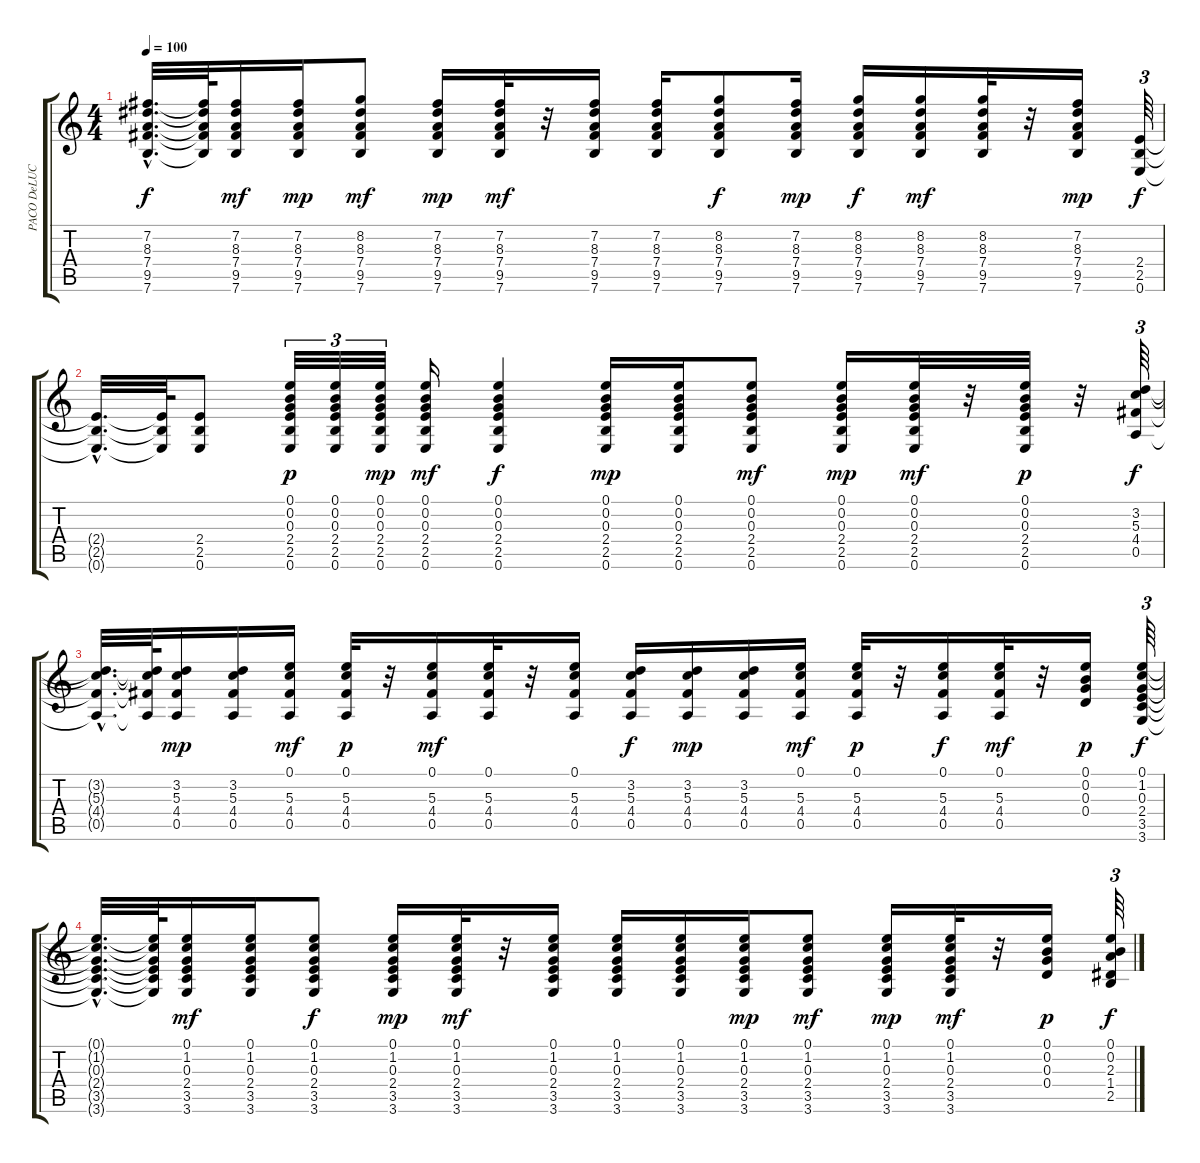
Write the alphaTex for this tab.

\track ("PACO DeLUCIA" "PACO DeLUC") {instrument acousticguitarnylon}
\staff {score tabs}
\tuning (E4 B3 G3 D3 A2 E2) {hide}
\ts (4 4)
\tempo 100
\clef g2
\ks c
(7.2{hac t} 8.3{hac t} 7.4{hac t} 9.5{hac t} 7.6{hac t}).32{d dy f} (7.2{t} 8.3{t} 7.4{t} 9.5{t} 7.6{t}).64 (7.2 8.3 7.4 9.5 7.6).16{dy mf} (7.2 8.3 7.4 9.5 7.6).16{dy mp} (8.2 8.3 7.4 9.5 7.6).8{dy mf} (7.2 8.3 7.4 9.5 7.6).16{dy mp} (7.2 8.3 7.4 9.5 7.6).32{dy mf} r.32 (7.2 8.3 7.4 9.5 7.6).16 (7.2 8.3 7.4 9.5 7.6).16 (8.2 8.3 7.4 9.5 7.6).8{dy f} (7.2 8.3 7.4 9.5 7.6).16{dy mp} (8.2 8.3 7.4 9.5 7.6).16{dy f} (8.2 8.3 7.4 9.5 7.6).16{dy mf} (8.2 8.3 7.4 9.5 7.6).32 r.32 (7.2 8.3 7.4 9.5 7.6).16{dy mp} (2.4 2.5 0.6).64{tu (3 2) dy f} |
(2.4{hac t} 2.5{hac t} 0.6{hac t}).32{d} (2.4{t} 2.5{t} 0.6{t}).64 (2.4 2.5 0.6).8 (0.1 0.2 0.3 2.4 2.5 0.6).32{tu (3 2) dy p} (0.1 0.2 0.3 2.4 2.5 0.6).32{tu (3 2)} (0.1 0.2 0.3 2.4 2.5 0.6).32{tu (3 2) dy mp} (0.1 0.2 0.3 2.4 2.5 0.6).16{dy mf} (0.1 0.2 0.3 2.4 2.5 0.6).4{dy f} (0.1 0.2 0.3 2.4 2.5 0.6).16{dy mp} (0.1 0.2 0.3 2.4 2.5 0.6).16 (0.1 0.2 0.3 2.4 2.5 0.6).8{dy mf} (0.1 0.2 0.3 2.4 2.5 0.6).16{dy mp} (0.1 0.2 0.3 2.4 2.5 0.6).32{dy mf} r.32 (0.1 0.2 0.3 2.4 2.5 0.6).32{dy p} r.32 (3.2 5.3 4.4 0.5).64{tu (3 2) dy f} |
(3.2{hac t} 5.3{hac t} 4.4{hac t} 0.5{hac t}).32{d} (3.2{t} 5.3{t} 4.4{t} 0.5{t}).64 (3.2 5.3 4.4 0.5).16{dy mp} (3.2 5.3 4.4 0.5).16 (0.1 5.3 4.4 0.5).16{dy mf} (0.1 5.3 4.4 0.5).32{dy p} r.32 (0.1 5.3 4.4 0.5).16{dy mf} (0.1 5.3 4.4 0.5).32 r.32 (0.1 5.3 4.4 0.5).16 (3.2 5.3 4.4 0.5).16{dy f} (3.2 5.3 4.4 0.5).16{dy mp} (3.2 5.3 4.4 0.5).16 (0.1 5.3 4.4 0.5).16{dy mf} (0.1 5.3 4.4 0.5).32{dy p} r.32 (0.1 5.3 4.4 0.5).16{dy f} (0.1 5.3 4.4 0.5).32{dy mf} r.32 (0.1 0.2 0.3 0.4).16{dy p} (0.1 1.2 0.3 2.4 3.5 3.6).64{tu (3 2) dy f} |
(0.1{hac t} 1.2{hac t} 0.3{hac t} 2.4{hac t} 3.5{hac t} 3.6{hac t}).32{d} (0.1{t} 1.2{t} 0.3{t} 2.4{t} 3.5{t} 3.6{t}).64 (0.1 1.2 0.3 2.4 3.5 3.6).16{dy mf} (0.1 1.2 0.3 2.4 3.5 3.6).16 (0.1 1.2 0.3 2.4 3.5 3.6).8{dy f} (0.1 1.2 0.3 2.4 3.5 3.6).16{dy mp} (0.1 1.2 0.3 2.4 3.5 3.6).32{dy mf} r.32 (0.1 1.2 0.3 2.4 3.5 3.6).16 (0.1 1.2 0.3 2.4 3.5 3.6).16 (0.1 1.2 0.3 2.4 3.5 3.6).16 (0.1 1.2 0.3 2.4 3.5 3.6).16{dy mp} (0.1 1.2 0.3 2.4 3.5 3.6).8{dy mf} (0.1 1.2 0.3 2.4 3.5 3.6).16{dy mp} (0.1 1.2 0.3 2.4 3.5 3.6).32{dy mf} r.32 (0.1 0.2 0.3 0.4).16{dy p} (0.1 0.2 2.3 1.4 2.5).64{tu (3 2) dy f}
